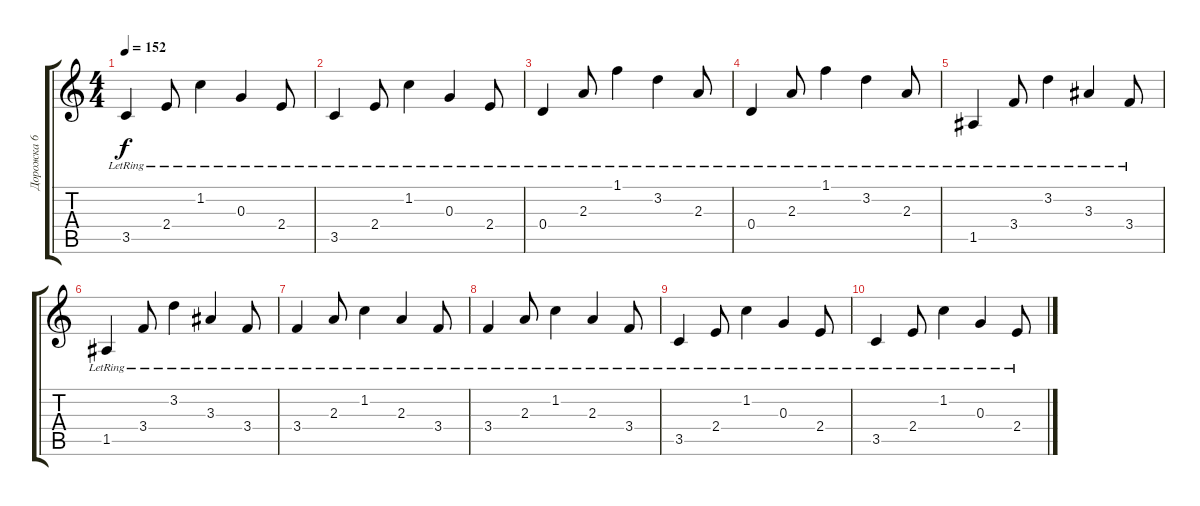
\track ("Дорожка 6" "Дорожка 6") {instrument distortionguitar}
\staff {score tabs}
\tuning (E4 B3 G3 D3 A2 E2) {hide}
\ts (4 4)
\tempo 152
\clef g2
\ks c
3.5{lr}.4{dy f} 2.4{lr}.8 1.2{lr}.4 0.3{lr}.4 2.4{lr}.8 |
3.5{lr}.4 2.4{lr}.8 1.2{lr}.4 0.3{lr}.4 2.4{lr}.8 |
0.4{lr}.4 2.3{lr}.8 1.1{lr}.4 3.2{lr}.4 2.3{lr}.8 |
0.4{lr}.4 2.3{lr}.8 1.1{lr}.4 3.2{lr}.4 2.3{lr}.8 |
1.5{lr}.4 3.4{lr}.8 3.2{lr}.4 3.3{lr}.4 3.4{lr}.8 |
1.5{lr}.4 3.4{lr}.8 3.2{lr}.4 3.3{lr}.4 3.4{lr}.8 |
3.4{lr}.4 2.3{lr}.8 1.2{lr}.4 2.3{lr}.4 3.4{lr}.8 |
3.4{lr}.4 2.3{lr}.8 1.2{lr}.4 2.3{lr}.4 3.4{lr}.8 |
3.5{lr}.4 2.4{lr}.8 1.2{lr}.4 0.3{lr}.4 2.4{lr}.8 |
3.5{lr}.4 2.4{lr}.8 1.2{lr}.4 0.3{lr}.4 2.4{lr}.8
